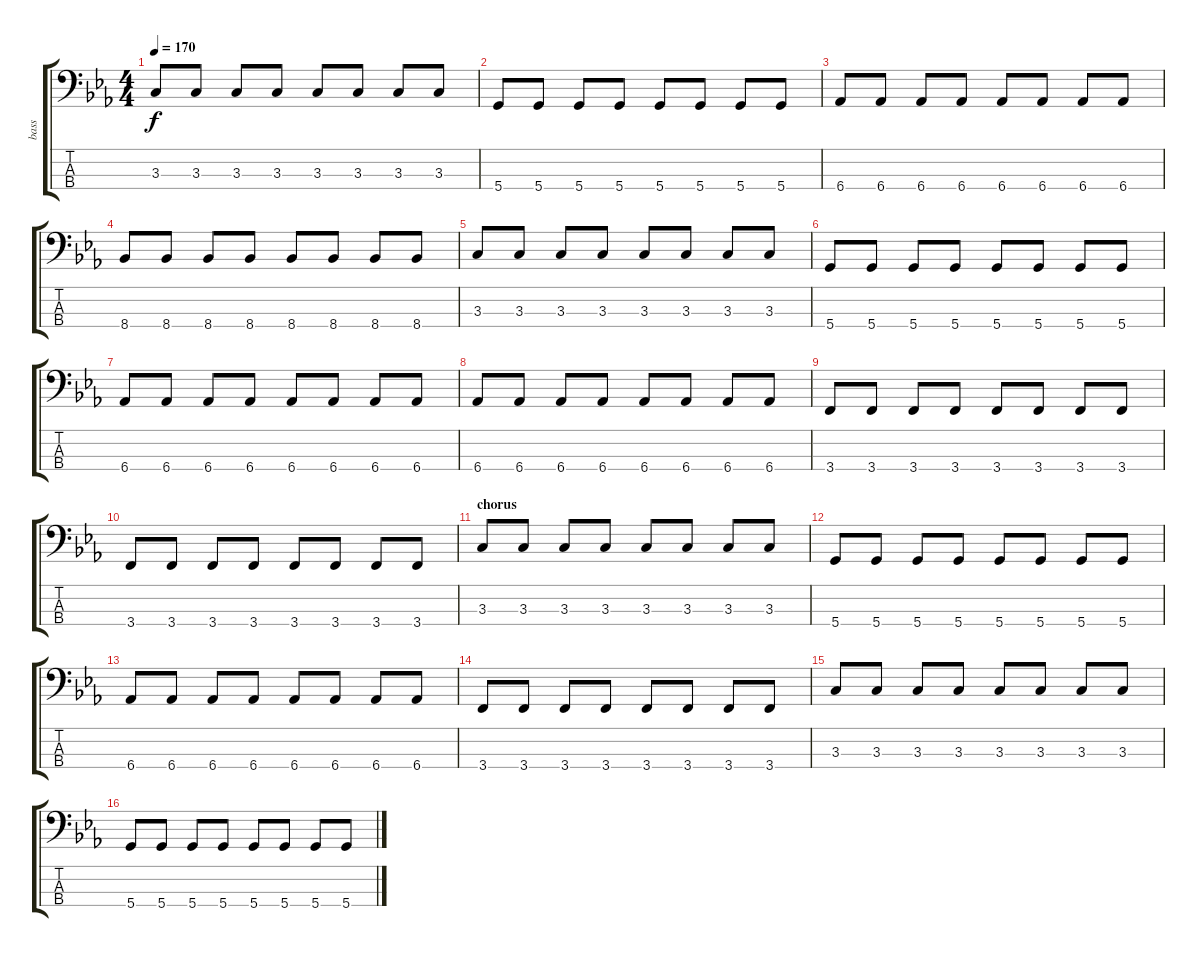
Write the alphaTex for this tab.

\track ("bass" "bass") {instrument electricbassfinger}
\staff {score tabs}
\tuning (G2 D2 A1 D1) {hide}
\ts (4 4)
\tempo 170
\clef f4
\ks cminor
3.3.8{dy f} 3.3.8 3.3.8 3.3.8 3.3.8 3.3.8 3.3.8 3.3.8 |
5.4.8 5.4.8 5.4.8 5.4.8 5.4.8 5.4.8 5.4.8 5.4.8 |
6.4.8 6.4.8 6.4.8 6.4.8 6.4.8 6.4.8 6.4.8 6.4.8 |
8.4.8 8.4.8 8.4.8 8.4.8 8.4.8 8.4.8 8.4.8 8.4.8 |
3.3.8 3.3.8 3.3.8 3.3.8 3.3.8 3.3.8 3.3.8 3.3.8 |
5.4.8 5.4.8 5.4.8 5.4.8 5.4.8 5.4.8 5.4.8 5.4.8 |
6.4.8 6.4.8 6.4.8 6.4.8 6.4.8 6.4.8 6.4.8 6.4.8 |
6.4.8 6.4.8 6.4.8 6.4.8 6.4.8 6.4.8 6.4.8 6.4.8 |
3.4.8 3.4.8 3.4.8 3.4.8 3.4.8 3.4.8 3.4.8 3.4.8 |
3.4.8 3.4.8 3.4.8 3.4.8 3.4.8 3.4.8 3.4.8 3.4.8 |
\section ("" "chorus")
3.3.8 3.3.8 3.3.8 3.3.8 3.3.8 3.3.8 3.3.8 3.3.8 |
5.4.8 5.4.8 5.4.8 5.4.8 5.4.8 5.4.8 5.4.8 5.4.8 |
6.4.8 6.4.8 6.4.8 6.4.8 6.4.8 6.4.8 6.4.8 6.4.8 |
3.4.8 3.4.8 3.4.8 3.4.8 3.4.8 3.4.8 3.4.8 3.4.8 |
3.3.8 3.3.8 3.3.8 3.3.8 3.3.8 3.3.8 3.3.8 3.3.8 |
5.4.8 5.4.8 5.4.8 5.4.8 5.4.8 5.4.8 5.4.8 5.4.8
